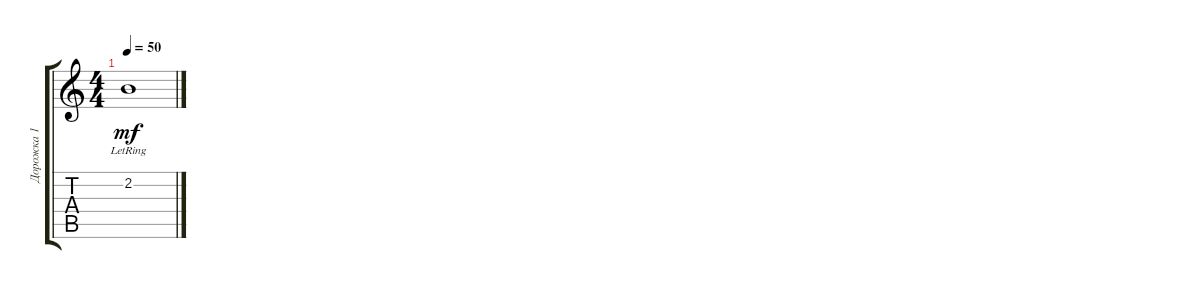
\track ("Дорожка 1" "Дорожка 1") {instrument electricguitarclean}
\staff {score tabs}
\tuning (D4 A3 F3 C3 G2 D2) {hide}
\ts (4 4)
\tempo 50
\clef g2
\ks c
2.2{lr}.1{dy mf}
